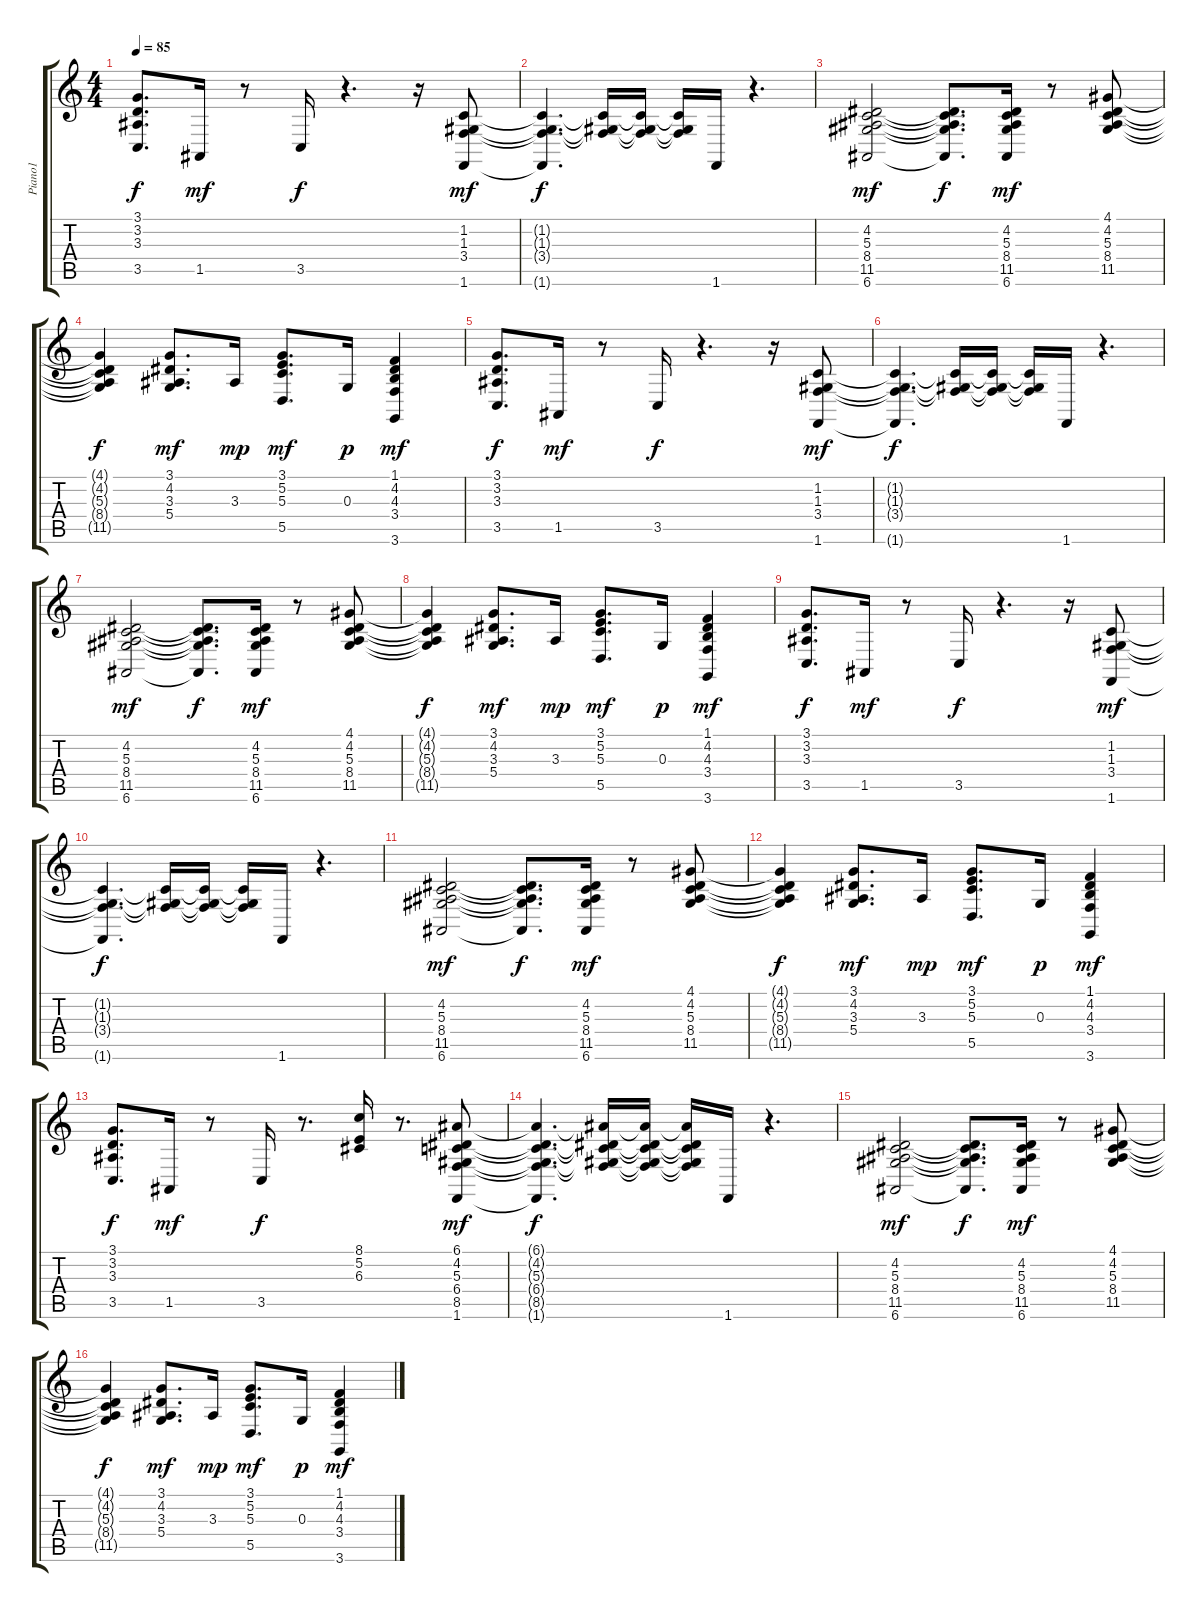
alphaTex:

\track ("Piano1" "Piano1") {instrument acousticgrandpiano}
\staff {score tabs}
\tuning (E4 B3 G3 D3 A2 E2) {hide}
\ts (4 4)
\tempo 85
\clef g2
\ks c
(3.1 3.2 3.3 3.5).8{d dy f} 1.5.16{dy mf} r.8 3.5.16{dy f} r.4{d} r.16 (1.2 1.3 3.4 1.6).8{dy mf} |
(1.2{t} 1.3{t} 3.4{t} 1.6{t}).4{d dy f} (1.2{t} 1.3{t} 3.4{t}).16 (1.2{t} 1.3{t} 3.4{t}).16 (1.2{t} 1.3{t} 3.4{t}).16 1.6.16 r.4{d} |
(4.2 5.3 8.4 11.5 6.6).2{dy mf} (4.2{t} 5.3{t} 8.4{t} 11.5{t} 6.6{t}).8{d dy f} (4.2 5.3 8.4 11.5 6.6).16{dy mf} r.8 (4.1 4.2 5.3 8.4 11.5).8 |
(4.1{t} 4.2{t} 5.3{t} 8.4{t} 11.5{t}).4{dy f} (3.1 4.2 3.3 5.4).8{d dy mf} 3.3.16{dy mp} (3.1 5.2 5.3 5.5).8{d dy mf} 0.3.16{dy p} (1.1 4.2 4.3 3.4 3.6).4{dy mf} |
(3.1 3.2 3.3 3.5).8{d dy f} 1.5.16{dy mf} r.8 3.5.16{dy f} r.4{d} r.16 (1.2 1.3 3.4 1.6).8{dy mf} |
(1.2{t} 1.3{t} 3.4{t} 1.6{t}).4{d dy f} (1.2{t} 1.3{t} 3.4{t}).16 (1.2{t} 1.3{t} 3.4{t}).16 (1.2{t} 1.3{t} 3.4{t}).16 1.6.16 r.4{d} |
(4.2 5.3 8.4 11.5 6.6).2{dy mf} (4.2{t} 5.3{t} 8.4{t} 11.5{t} 6.6{t}).8{d dy f} (4.2 5.3 8.4 11.5 6.6).16{dy mf} r.8 (4.1 4.2 5.3 8.4 11.5).8 |
(4.1{t} 4.2{t} 5.3{t} 8.4{t} 11.5{t}).4{dy f} (3.1 4.2 3.3 5.4).8{d dy mf} 3.3.16{dy mp} (3.1 5.2 5.3 5.5).8{d dy mf} 0.3.16{dy p} (1.1 4.2 4.3 3.4 3.6).4{dy mf} |
(3.1 3.2 3.3 3.5).8{d dy f} 1.5.16{dy mf} r.8 3.5.16{dy f} r.4{d} r.16 (1.2 1.3 3.4 1.6).8{dy mf} |
(1.2{t} 1.3{t} 3.4{t} 1.6{t}).4{d dy f} (1.2{t} 1.3{t} 3.4{t}).16 (1.2{t} 1.3{t} 3.4{t}).16 (1.2{t} 1.3{t} 3.4{t}).16 1.6.16 r.4{d} |
(4.2 5.3 8.4 11.5 6.6).2{dy mf} (4.2{t} 5.3{t} 8.4{t} 11.5{t} 6.6{t}).8{d dy f} (4.2 5.3 8.4 11.5 6.6).16{dy mf} r.8 (4.1 4.2 5.3 8.4 11.5).8 |
(4.1{t} 4.2{t} 5.3{t} 8.4{t} 11.5{t}).4{dy f} (3.1 4.2 3.3 5.4).8{d dy mf} 3.3.16{dy mp} (3.1 5.2 5.3 5.5).8{d dy mf} 0.3.16{dy p} (1.1 4.2 4.3 3.4 3.6).4{dy mf} |
(3.1 3.2 3.3 3.5).8{d dy f} 1.5.16{dy mf} r.8 3.5.16{dy f} r.8{d} (8.1 5.2 6.3).16 r.8{d} (6.1 4.2 5.3 6.4 8.5 1.6).8{dy mf} |
(6.1{t} 4.2{t} 5.3{t} 6.4{t} 8.5{t} 1.6{t}).4{d dy f} (6.1{t} 4.2{t} 5.3{t} 6.4{t} 8.5{t}).16 (6.1{t} 4.2{t} 5.3{t} 6.4{t} 8.5{t}).16 (6.1{t} 4.2{t} 5.3{t} 6.4{t} 8.5{t}).16 1.6.16 r.4{d} |
(4.2 5.3 8.4 11.5 6.6).2{dy mf} (4.2{t} 5.3{t} 8.4{t} 11.5{t} 6.6{t}).8{d dy f} (4.2 5.3 8.4 11.5 6.6).16{dy mf} r.8 (4.1 4.2 5.3 8.4 11.5).8 |
(4.1{t} 4.2{t} 5.3{t} 8.4{t} 11.5{t}).4{dy f} (3.1 4.2 3.3 5.4).8{d dy mf} 3.3.16{dy mp} (3.1 5.2 5.3 5.5).8{d dy mf} 0.3.16{dy p} (1.1 4.2 4.3 3.4 3.6).4{dy mf}
